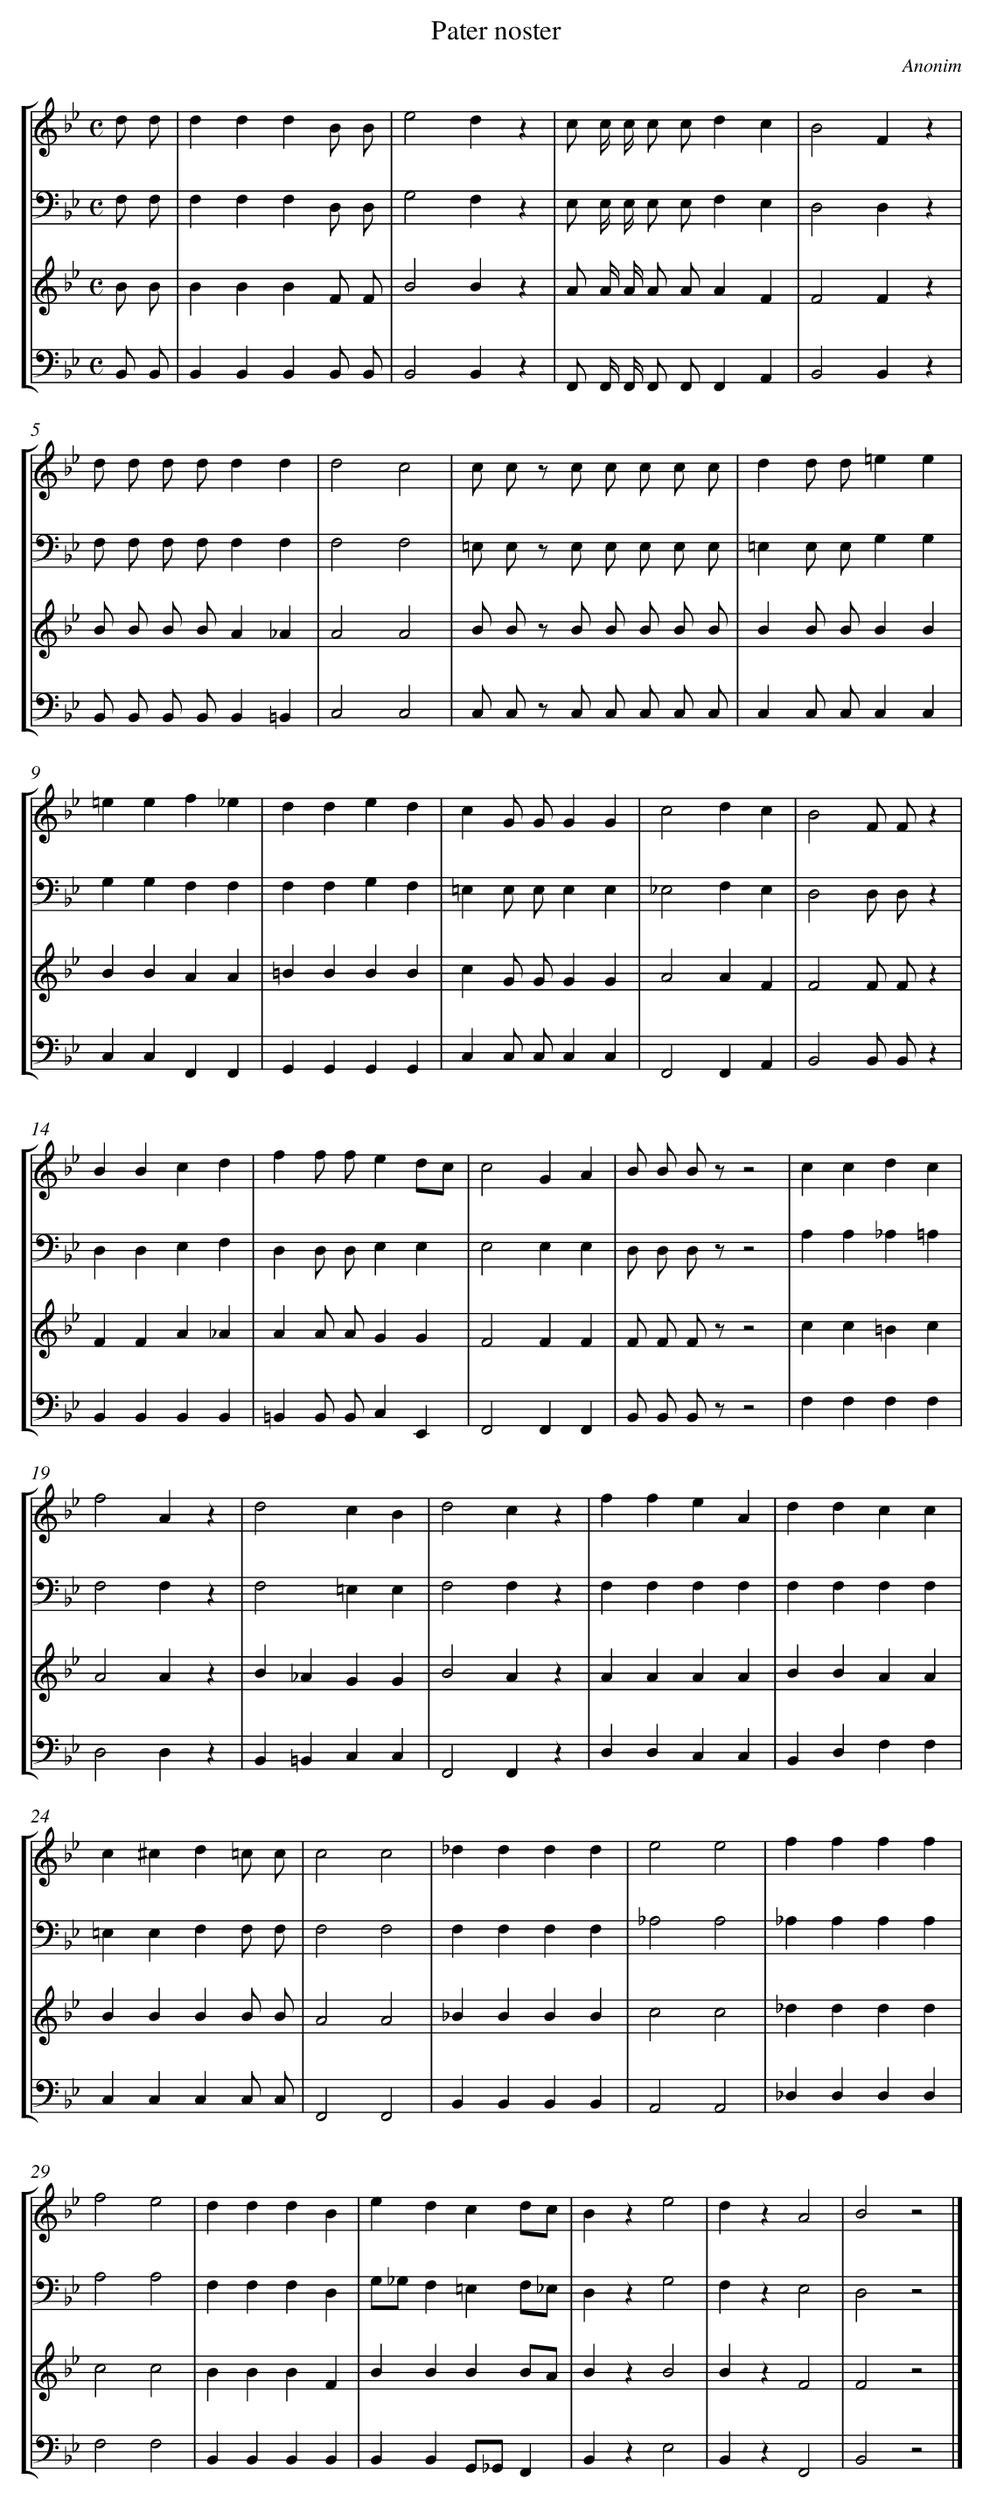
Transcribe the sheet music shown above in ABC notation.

X:1
T: Pater noster
C: Anonim
L: 1/4
M: C
%%staves [1 2 3 4]
V: 1 clef=treble
V: 2 clef=bass
V: 3 clef=treble
V: 4 clef=bass
K: Bb
[V:1] d/ d/ [I:setbarnb 1]|
[V:2] F,/ F,/ |
[V:3] B/ B/ |
[V:4] B,,/ B,,/ |
[V:1] dddB/ B/ |
[V:2] F,F,F,D,/ D,/ |
[V:3] BBBF/ F/ |
[V:4] B,,B,,B,,B,,/ B,,/ |
[V:1] e2dz |
[V:2] G,2F,z |
[V:3] B2Bz |
[V:4] B,,2B,,z |
[V:1] c/ c// c// c/ c/dc |
[V:2] E,/ E,// E,// E,/ E,/F,E, |
[V:3] A/ A// A// A/ A/AF |
[V:4] F,,/ F,,// F,,// F,,/ F,,/F,,A,, |
[V:1] B2Fz |
[V:2] D,2D,z |
[V:3] F2Fz |
[V:4] B,,2B,,z |
[V:1] d/ d/ d/ d/dd |
[V:2] F,/ F,/ F,/ F,/F,F, |
[V:3] B/ B/ B/ B/A_A |
[V:4] B,,/ B,,/ B,,/ B,,/B,,=B,, |
[V:1] d2c2 |
[V:2] F,2F,2 |
[V:3] A2A2 |
[V:4] C,2C,2 |
[V:1] c/ c/ z/ c/ c/ c/ c/ c/ |
[V:2] =E,/ E,/ z/ E,/ E,/ E,/ E,/ E,/ |
[V:3] B/ B/ z/ B/ B/ B/ B/ B/ |
[V:4] C,/ C,/ z/ C,/ C,/ C,/ C,/ C,/ |
[V:1] dd/ d/=ee |
[V:2] =E,E,/ E,/G,G, |
[V:3] BB/ B/BB |
[V:4] C,C,/ C,/C,C, |
[V:1] =eef_e |
[V:2] G,G,F,F, |
[V:3] BBAA |
[V:4] C,C,F,,F,, |
[V:1] dded |
[V:2] F,F,G,F, |
[V:3] =BBBB |
[V:4] G,,G,,G,,G,, |
[V:1] cG/ G/GG |
[V:2] =E,E,/ E,/E,E, |
[V:3] cG/ G/GG |
[V:4] C,C,/ C,/C,C, |
[V:1] c2dc |
[V:2] _E,2F,E, |
[V:3] A2AF |
[V:4] F,,2F,,A,, |
[V:1] B2F/ F/z |
[V:2] D,2D,/ D,/z |
[V:3] F2F/ F/z |
[V:4] B,,2B,,/ B,,/z |
[V:1] BBcd |
[V:2] D,D,E,F, |
[V:3] FFA_A |
[V:4] B,,B,,B,,B,, |
[V:1] ff/ f/ed/c/ |
[V:2] D,D,/ D,/E,E, |
[V:3] AA/ A/GG |
[V:4] =B,,B,,/ B,,/C,E,, |
[V:1] c2GA |
[V:2] E,2E,E, |
[V:3] F2FF |
[V:4] F,,2F,,F,, |
[V:1] B/ B/ B/ z/z2 |
[V:2] D,/ D,/ D,/ z/z2 |
[V:3] F/ F/ F/ z/z2 |
[V:4] B,,/ B,,/ B,,/ z/z2 |
[V:1] ccdc |
[V:2] A,A,_A,=A, |
[V:3] cc=Bc |
[V:4] F,F,F,F, |
[V:1] f2Az |
[V:2] F,2F,z |
[V:3] A2Az |
[V:4] D,2D,z |
[V:1] d2cB |
[V:2] F,2=E,E, |
[V:3] B_AGG |
[V:4] B,,=B,,C,C, |
[V:1] d2cz |
[V:2] F,2F,z |
[V:3] B2Az |
[V:4] F,,2F,,z |
[V:1] ffeA |
[V:2] F,F,F,F, |
[V:3] AAAA |
[V:4] D,D,C,C, |
[V:1] ddcc |
[V:2] F,F,F,F, |
[V:3] BBAA |
[V:4] B,,D,F,F, |
[V:1] c^cd=c/ c/ |
[V:2] =E,E,F,F,/ F,/ |
[V:3] BBBB/ B/ |
[V:4] C,C,C,C,/ C,/ |
[V:1] c2c2 |
[V:2] F,2F,2 |
[V:3] A2A2 |
[V:4] F,,2F,,2 |
[V:1] _dddd |
[V:2] F,F,F,F, |
[V:3] _BBBB |
[V:4] B,,B,,B,,B,, |
[V:1] e2e2 |
[V:2] _A,2A,2 |
[V:3] c2c2 |
[V:4] A,,2A,,2 |
[V:1] ffff |
[V:2] _A,A,A,A, |
[V:3] _dddd |
[V:4] _D,D,D,D, |
[V:1] f2e2 |
[V:2] A,2A,2 |
[V:3] c2c2 |
[V:4] F,2F,2 |
[V:1] dddB |
[V:2] F,F,F,D, |
[V:3] BBBF |
[V:4] B,,B,,B,,B,, |
[V:1] edcd/c/ |
[V:2] G,/_G,/F,=E,F,/_E,/ |
[V:3] BBBB/A/ |
[V:4] B,,B,,G,,/_G,,/F,, |
[V:1] Bze2 |
[V:2] D,zG,2 |
[V:3] BzB2 |
[V:4] B,,zE,2 |
[V:1] dzA2 |
[V:2] F,zE,2 |
[V:3] BzF2 |
[V:4] B,,zF,,2 |
[V:1] B2z2 |]
[V:2] D,2z2 |]
[V:3] F2z2 |]
[V:4] B,,2z2 |]
